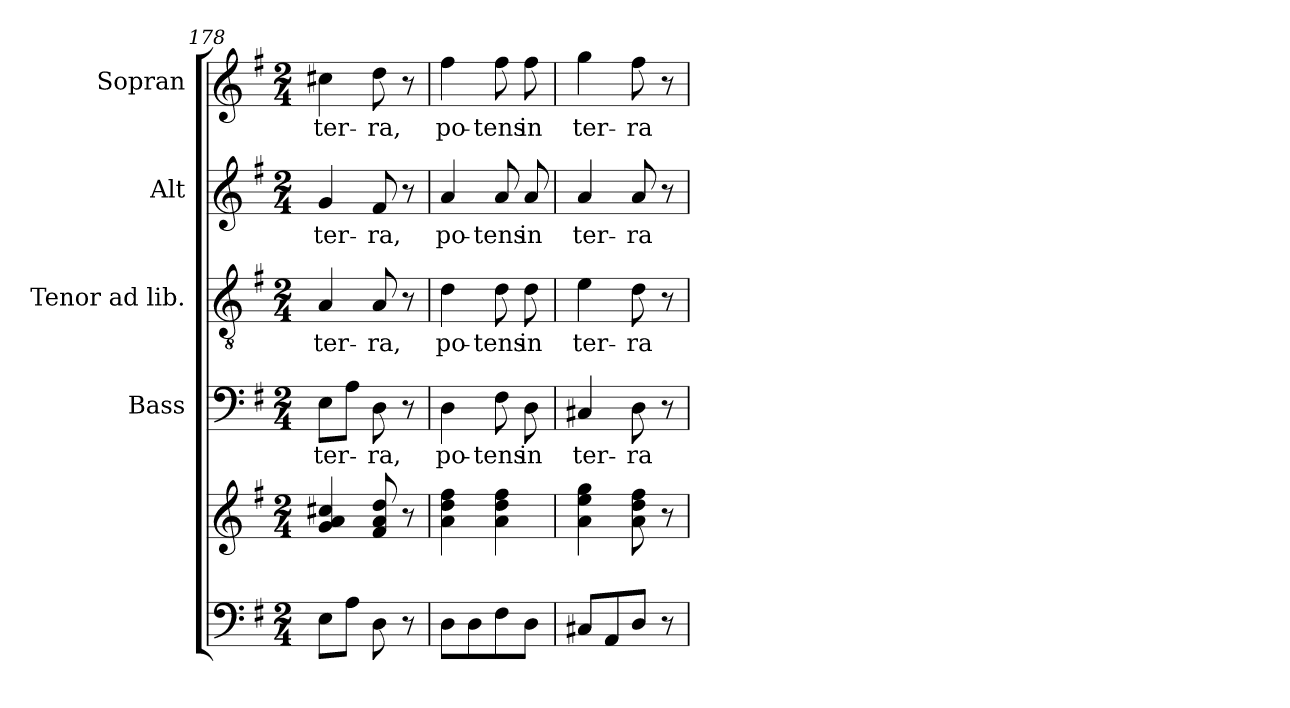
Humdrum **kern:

**kern	**kern	**kern	**text	**kern	**text	**kern	**text	**kern	**text
*part5	*part5	*part4	*part4	*part3	*part3	*part2	*part2	*part1	*part1
*staff6	*staff5	*staff4	*staff4	*staff3	*staff3	*staff2	*staff2	*staff1	*staff1
*	*	*I"Bass	*	*I"Tenor ad lib.	*	*I"Alt	*	*I"Sopran	*
*	*	*I'B.	*	*I'T.	*	*I'A.	*	*I'S.	*
*clefF4	*clefG2	*clefF4	*	*clefGv2	*	*clefG2	*	*clefG2	*
*k[f#]	*k[f#]	*k[f#]	*	*k[f#]	*	*k[f#]	*	*k[f#]	*
*G:	*G:	*G:	*	*G:	*	*G:	*	*G:	*
*M2/4	*M2/4	*M2/4	*	*M2/4	*	*M2/4	*	*M2/4	*
=178	=178	=178	=178	=178	=178	=178	=178	=178	=178
!	!	!	!LO:LY:b	!	!LO:LY:b	!	!LO:LY:b	!	!LO:LY:b
8E\L	4g/ 4a/ 4cc#X/	8E\L	ter-	4A/	ter-	4g/	ter-	4cc#X\	ter-
8A\J	.	8A\J	.	.	.	.	.	.	.
!	!	!	!LO:LY:b	!	!LO:LY:b	!	!LO:LY:b	!	!LO:LY:b
8D\	8f#/ 8a/ 8dd/	8D\	-ra,	8A/	-ra,	8f#/	-ra,	8dd\	-ra,
8r	8r	8r	.	8r	.	8r	.	8r	.
=179	=179	=179	=179	=179	=179	=179	=179	=179	=179
!	!	!	!LO:LY:b	!	!LO:LY:b	!	!LO:LY:b	!	!LO:LY:b
8D\L	4a\ 4dd\ 4ff#\	4D\	po-	4d\	po-	4a/	po-	4ff#\	po-
8D\	.	.	.	.	.	.	.	.	.
!	!	!	!LO:LY:b	!	!LO:LY:b	!	!LO:LY:b	!	!LO:LY:b
8F#\	4a\ 4dd\ 4ff#\	8F#\	-tens	8d\	-tens	8a/	-tens	8ff#\	-tens
!	!	!	!LO:LY:b	!	!LO:LY:b	!	!LO:LY:b	!	!LO:LY:b
8D\J	.	8D\	in	8d\	in	8a/	in	8ff#\	in
=180	=180	=180	=180	=180	=180	=180	=180	=180	=180
!	!	!	!LO:LY:b	!	!LO:LY:b	!	!LO:LY:b	!	!LO:LY:b
8C#X/L	4a\ 4ee\ 4gg\	4C#X/	ter-	4e\	ter-	4a/	ter-	4gg\	ter-
8AA/	.	.	.	.	.	.	.	.	.
!	!	!	!LO:LY:b	!	!LO:LY:b	!	!LO:LY:b	!	!LO:LY:b
8D/J	8a\ 8dd\ 8ff#\	8D\	-ra	8d\	-ra	8a/	-ra	8ff#\	-ra
8r	8r	8r	.	8r	.	8r	.	8r	.
=	=	=	=	=	=	=	=	=	=
*-	*-	*-	*-	*-	*-	*-	*-	*-	*-
